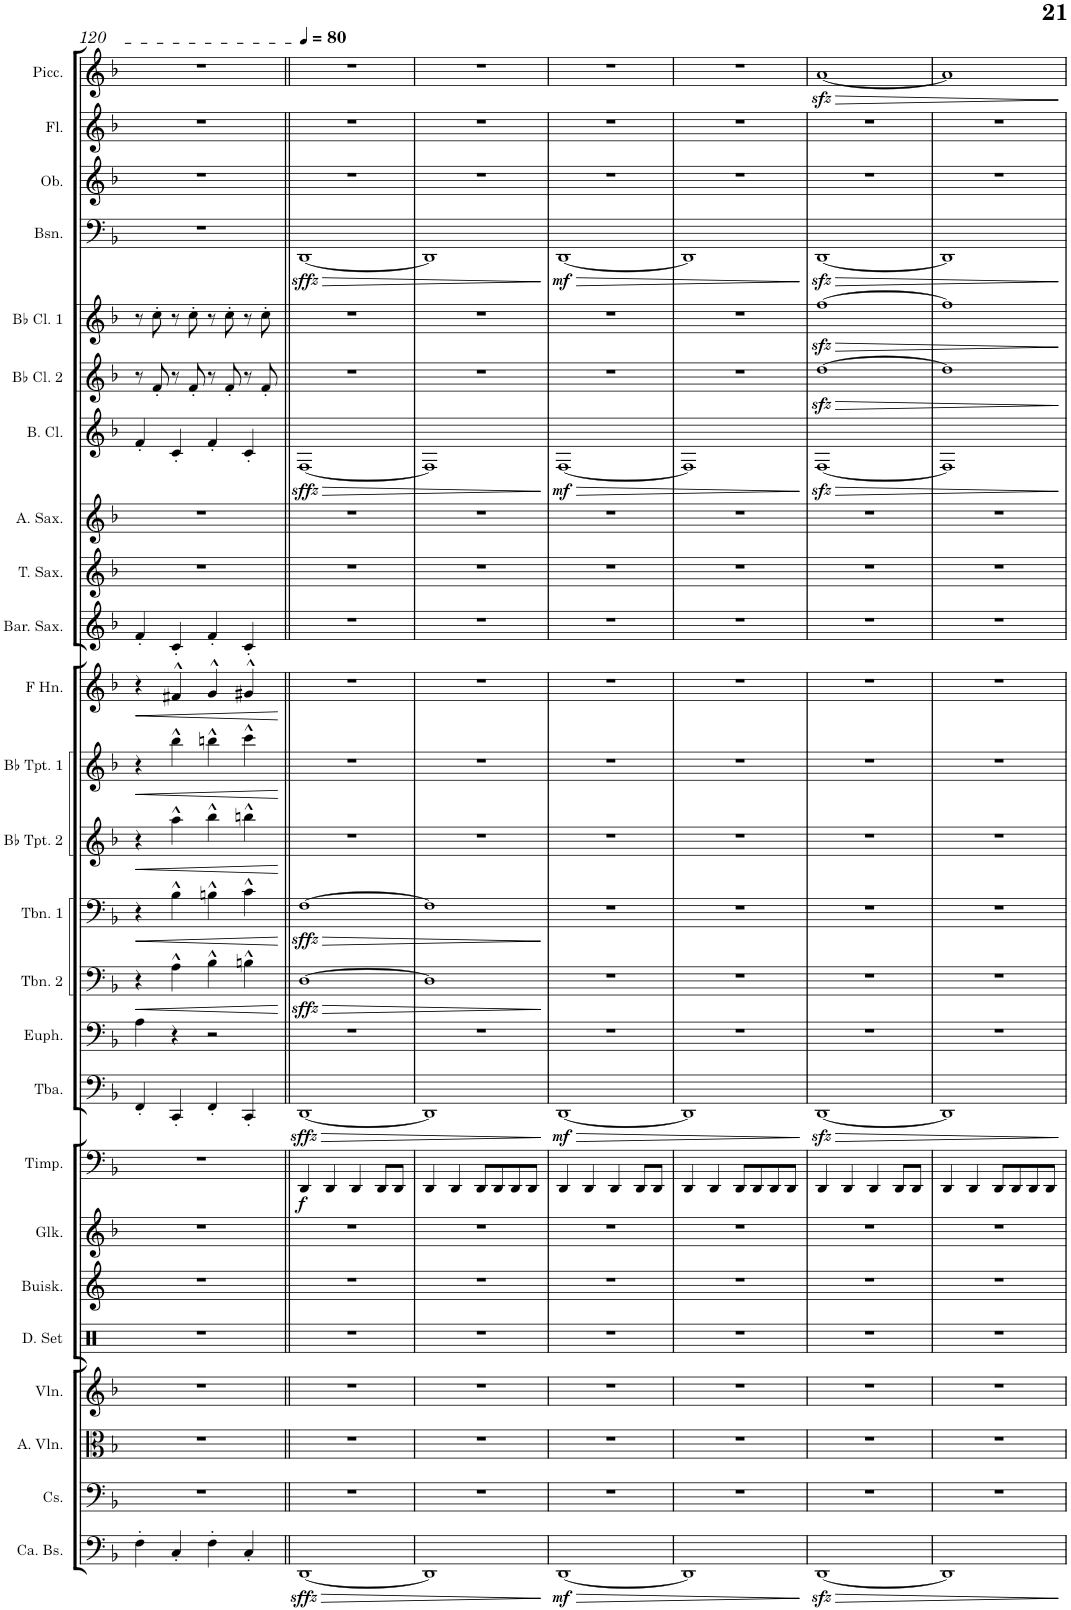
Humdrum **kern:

**kern	**dynam	**kern	**kern	**kern	**kern	**kern	**kern	**kern	**dynam	**kern	**dynam	**kern	**kern	**dynam	**kern	**dynam	**kern	**dynam	**kern	**dynam	**kern	**dynam	**kern	**kern	**kern	**kern	**dynam	**kern	**dynam	**kern	**dynam	**kern	**dynam	**kern	**kern	**kern	**dynam
*part25	*part25	*part24	*part23	*part22	*part21	*part20	*part19	*part18	*part18	*part17	*part17	*part16	*part15	*part15	*part14	*part14	*part13	*part13	*part12	*part12	*part11	*part11	*part10	*part9	*part8	*part7	*part7	*part6	*part6	*part5	*part5	*part4	*part4	*part3	*part2	*part1	*part1
*staff25	*staff25	*staff24	*staff23	*staff22	*staff21	*staff20	*staff19	*staff18	*staff18	*staff17	*staff17	*staff16	*staff15	*staff15	*staff14	*staff14	*staff13	*staff13	*staff12	*staff12	*staff11	*staff11	*staff10	*staff9	*staff8	*staff7	*staff7	*staff6	*staff6	*staff5	*staff5	*staff4	*staff4	*staff3	*staff2	*staff1	*staff1
*I"Contrabas	*	*I"Violoncellos	*I"Altviolen	*I"Violen	*I"Percussion 2	*I"Buisklokken	*I"Glockenspiel	*I"Timpani	*	*I"Tuba	*	*I"Euphonium	*I"Trombone 2	*	*I"Trombone 1	*	*I"Bb Trumpet 2	*	*I"Bb Trumpet 1	*	*I"Horn in F	*	*I"Baritone Saxophone	*I"Tenor Saxophone	*I"Alto Saxophone	*I"Bass Clarinet	*	*I"Bb Clarinet 2	*	*I"Bb Clarinet 1	*	*I"Bassoon	*	*I"Oboe	*I"Flute	*I"Piccolo	*
*I'Ca. Bs.	*	*	*I'A. Vln.	*I'Vln.	*I'Perc. 2	*I'Buisk.	*I'Glk.	*I'Timp.	*	*I'Tba.	*	*I'Euph.	*I'Tbn. 2	*	*I'Tbn. 1	*	*I'Bb Tpt. 2	*	*I'Bb Tpt. 1	*	*	*	*I'Bar. Sax.	*I'T. Sax.	*I'A. Sax.	*I'B. Cl.	*	*I'Bb Cl. 2	*	*I'Bb Cl. 1	*	*I'Bsn.	*	*I'Ob.	*I'Fl.	*I'Picc.	*
!!LO:PB:g=z
*clefF4	*	*clefF4	*clefC3	*clefG2	*clefX	*clefG2	*clefG2	*clefF4	*	*clefF4	*	*clefF4	*clefF4	*	*clefF4	*	*clefG2	*	*clefG2	*	*clefG2	*	*clefG2	*clefG2	*clefG2	*clefG2	*	*clefG2	*	*clefG2	*	*clefF4	*	*clefG2	*clefG2	*clefG2	*
*Trd7c12	*	*	*	*	*	*	*Trd-14c-24	*	*	*	*	*	*	*	*	*	*Trd1c2	*	*Trd1c2	*	*Trd4c7	*	*Trd7c12	*Trd7c12	*Trd5c9	*Trd7c12	*	*Trd1c2	*	*Trd1c2	*	*	*	*	*	*Trd-7c-12	*
*k[b-]	*	*k[b-]	*k[b-]	*k[b-]	*k[]	*k[b-]	*k[b-]	*k[b-]	*	*k[b-]	*	*k[b-]	*k[b-]	*	*k[b-]	*	*k[b-]	*	*k[b-]	*	*k[b-]	*	*k[b-]	*k[b-]	*k[b-]	*k[b-]	*	*k[b-]	*	*k[b-]	*	*k[b-]	*	*k[b-]	*k[b-]	*k[b-]	*
*M4/4	*	*M4/4	*M4/4	*M4/4	*M4/4	*M4/4	*M4/4	*M4/4	*	*M4/4	*	*M4/4	*M4/4	*	*M4/4	*	*M4/4	*	*M4/4	*	*M4/4	*	*M4/4	*M4/4	*M4/4	*M4/4	*	*M4/4	*	*M4/4	*	*M4/4	*	*M4/4	*M4/4	*M4/4	*
=120	=120	=120	=120	=120	=120	=120	=120	=120	=120	=120	=120	=120	=120	=120	=120	=120	=120	=120	=120	=120	=120	=120	=120	=120	=120	=120	=120	=120	=120	=120	=120	=120	=120	=120	=120	=120	=120
!	!	!	!	!	!	!	!	!	!	!	!	!	!	!LO:HP:b	!	!LO:HP:b	!	!LO:HP:b	!	!LO:HP:b	!	!LO:HP:b	!	!	!	!	!	!	!	!	!	!	!	!	!	!	!
4F'\	.	1r	1r	1r	1r	1r	1r	1r	.	4FF'/	.	4A\	4r	<	4r	<	4r	<	4r	<	4r	<	4f'/	1r	1r	4f'/	.	8r	.	8r	.	1r	.	1r	1r	1r	.
.	.	.	.	.	.	.	.	.	.	.	.	.	.	.	.	.	.	.	.	.	.	.	.	.	.	.	.	8f'/	.	8cc'\	.	.	.	.	.	.	.
4C'/	.	.	.	.	.	.	.	.	.	4CC'/	.	4r	4A^^\	.	4B-^^\	.	4aa^^\	.	4bb-^^\	.	4f#X^^/	.	4c'/	.	.	4c'/	.	8r	.	8r	.	.	.	.	.	.	.
.	.	.	.	.	.	.	.	.	.	.	.	.	.	.	.	.	.	.	.	.	.	.	.	.	.	.	.	8f'/	.	8cc'\	.	.	.	.	.	.	.
4F'\	.	.	.	.	.	.	.	.	.	4FF'/	.	2r	4B-^^\	.	4Bn^^\	.	4bb-^^\	.	4bbn^^\	.	4g^^/	.	4f'/	.	.	4f'/	.	8r	.	8r	.	.	.	.	.	.	.
.	.	.	.	.	.	.	.	.	.	.	.	.	.	.	.	.	.	.	.	.	.	.	.	.	.	.	.	8f'/	.	8cc'\	.	.	.	.	.	.	.
4C'/	.	.	.	.	.	.	.	.	.	4CC'/	.	.	4Bn^^\	.	4c^^\	.	4bbn^^\	.	4ccc^^\	.	4g#X^^/	.	4c'/	.	.	4c'/	.	8r	.	8r	.	.	.	.	.	.	.
.	.	.	.	.	.	.	.	.	.	.	.	.	.	.	.	.	.	.	.	.	.	.	.	.	.	.	.	8f'/	.	8cc'\	.	.	.	.	.	.	.
.	.	.	.	.	.	.	.	.	.	.	.	.	.	[	.	[	.	[	.	[	.	[	.	.	.	.	.	.	.	.	.	.	.	.	.	.	.
=121||	=121||	=121||	=121||	=121||	=121||	=121||	=121||	=121||	=121||	=121||	=121||	=121||	=121||	=121||	=121||	=121||	=121||	=121||	=121||	=121||	=121||	=121||	=121||	=121||	=121||	=121||	=121||	=121||	=121||	=121||	=121||	=121||	=121||	=121||	=121||	=121||	=121||
*	*	*	*	*	*	*	*	*	*	*	*	*	*	*	*	*	*	*	*	*	*	*	*	*	*	*	*	*	*	*	*	*	*	*	*	*MM80	*
!	!LO:HP:b	!	!	!	!	!	!	!	!	!	!LO:HP:b	!	!	!LO:HP:b	!	!LO:HP:b	!	!	!	!	!	!	!	!	!	!	!LO:HP:b	!	!	!	!	!	!LO:HP:b	!	!	!	!
!	!LO:DY:n=1:b	!	!	!	!	!	!	!	!LO:DY:b	!	!LO:DY:n=1:b	!	!	!LO:DY:n=1:b	!	!LO:DY:n=1:b	!	!	!	!	!	!	!	!	!	!	!LO:DY:n=1:b	!	!	!	!	!	!LO:DY:n=1:b	!	!	!	!
[1DD	> sffz	1r	1r	1r	1r	1r	1r	4DD/	f	[1DD	> sffz	1r	[1D	> sffz	[1F	> sffz	1r	.	1r	.	1r	.	1r	1r	1r	[1F	> sffz	1r	.	1r	.	[1DD	> sffz	1r	1r	1r	.
.	.	.	.	.	.	.	.	4DD/	.	.	.	.	.	.	.	.	.	.	.	.	.	.	.	.	.	.	.	.	.	.	.	.	.	.	.	.	.
.	.	.	.	.	.	.	.	4DD/	.	.	.	.	.	.	.	.	.	.	.	.	.	.	.	.	.	.	.	.	.	.	.	.	.	.	.	.	.
.	.	.	.	.	.	.	.	8DD/L	.	.	.	.	.	.	.	.	.	.	.	.	.	.	.	.	.	.	.	.	.	.	.	.	.	.	.	.	.
.	.	.	.	.	.	.	.	8DD/J	.	.	.	.	.	.	.	.	.	.	.	.	.	.	.	.	.	.	.	.	.	.	.	.	.	.	.	.	.
=122	=122	=122	=122	=122	=122	=122	=122	=122	=122	=122	=122	=122	=122	=122	=122	=122	=122	=122	=122	=122	=122	=122	=122	=122	=122	=122	=122	=122	=122	=122	=122	=122	=122	=122	=122	=122	=122
1DD]	.	1r	1r	1r	1r	1r	1r	4DD/	.	1DD]	.	1r	1D]	.	1F]	.	1r	.	1r	.	1r	.	1r	1r	1r	1F]	.	1r	.	1r	.	1DD]	.	1r	1r	1r	.
.	.	.	.	.	.	.	.	4DD/	.	.	.	.	.	.	.	.	.	.	.	.	.	.	.	.	.	.	.	.	.	.	.	.	.	.	.	.	.
.	.	.	.	.	.	.	.	8DD/L	.	.	.	.	.	.	.	.	.	.	.	.	.	.	.	.	.	.	.	.	.	.	.	.	.	.	.	.	.
.	.	.	.	.	.	.	.	8DD/	.	.	.	.	.	.	.	.	.	.	.	.	.	.	.	.	.	.	.	.	.	.	.	.	.	.	.	.	.
.	.	.	.	.	.	.	.	8DD/	.	.	.	.	.	.	.	.	.	.	.	.	.	.	.	.	.	.	.	.	.	.	.	.	.	.	.	.	.
.	.	.	.	.	.	.	.	8DD/J	.	.	.	.	.	.	.	.	.	.	.	.	.	.	.	.	.	.	.	.	.	.	.	.	.	.	.	.	.
.	]	.	.	.	.	.	.	.	.	.	]	.	.	]	.	]	.	.	.	.	.	.	.	.	.	.	]	.	.	.	.	.	]	.	.	.	.
=123	=123	=123	=123	=123	=123	=123	=123	=123	=123	=123	=123	=123	=123	=123	=123	=123	=123	=123	=123	=123	=123	=123	=123	=123	=123	=123	=123	=123	=123	=123	=123	=123	=123	=123	=123	=123	=123
!	!LO:HP:b	!	!	!	!	!	!	!	!	!	!LO:HP:b	!	!	!	!	!	!	!	!	!	!	!	!	!	!	!	!LO:HP:b	!	!	!	!	!	!LO:HP:b	!	!	!	!
!	!LO:DY:n=1:b	!	!	!	!	!	!	!	!	!	!LO:DY:n=1:b	!	!	!	!	!	!	!	!	!	!	!	!	!	!	!	!LO:DY:n=1:b	!	!	!	!	!	!LO:DY:n=1:b	!	!	!	!
[1DD	> mf	1r	1r	1r	1r	1r	1r	4DD/	.	[1DD	> mf	1r	1r	.	1r	.	1r	.	1r	.	1r	.	1r	1r	1r	[1F	> mf	1r	.	1r	.	[1DD	> mf	1r	1r	1r	.
.	.	.	.	.	.	.	.	4DD/	.	.	.	.	.	.	.	.	.	.	.	.	.	.	.	.	.	.	.	.	.	.	.	.	.	.	.	.	.
.	.	.	.	.	.	.	.	4DD/	.	.	.	.	.	.	.	.	.	.	.	.	.	.	.	.	.	.	.	.	.	.	.	.	.	.	.	.	.
.	.	.	.	.	.	.	.	8DD/L	.	.	.	.	.	.	.	.	.	.	.	.	.	.	.	.	.	.	.	.	.	.	.	.	.	.	.	.	.
.	.	.	.	.	.	.	.	8DD/J	.	.	.	.	.	.	.	.	.	.	.	.	.	.	.	.	.	.	.	.	.	.	.	.	.	.	.	.	.
=124	=124	=124	=124	=124	=124	=124	=124	=124	=124	=124	=124	=124	=124	=124	=124	=124	=124	=124	=124	=124	=124	=124	=124	=124	=124	=124	=124	=124	=124	=124	=124	=124	=124	=124	=124	=124	=124
1DD]	.	1r	1r	1r	1r	1r	1r	4DD/	.	1DD]	.	1r	1r	.	1r	.	1r	.	1r	.	1r	.	1r	1r	1r	1F]	.	1r	.	1r	.	1DD]	.	1r	1r	1r	.
.	.	.	.	.	.	.	.	4DD/	.	.	.	.	.	.	.	.	.	.	.	.	.	.	.	.	.	.	.	.	.	.	.	.	.	.	.	.	.
.	.	.	.	.	.	.	.	8DD/L	.	.	.	.	.	.	.	.	.	.	.	.	.	.	.	.	.	.	.	.	.	.	.	.	.	.	.	.	.
.	.	.	.	.	.	.	.	8DD/	.	.	.	.	.	.	.	.	.	.	.	.	.	.	.	.	.	.	.	.	.	.	.	.	.	.	.	.	.
.	.	.	.	.	.	.	.	8DD/	.	.	.	.	.	.	.	.	.	.	.	.	.	.	.	.	.	.	.	.	.	.	.	.	.	.	.	.	.
.	.	.	.	.	.	.	.	8DD/J	.	.	.	.	.	.	.	.	.	.	.	.	.	.	.	.	.	.	.	.	.	.	.	.	.	.	.	.	.
.	]	.	.	.	.	.	.	.	.	.	]	.	.	.	.	.	.	.	.	.	.	.	.	.	.	.	]	.	.	.	.	.	]	.	.	.	.
=125	=125	=125	=125	=125	=125	=125	=125	=125	=125	=125	=125	=125	=125	=125	=125	=125	=125	=125	=125	=125	=125	=125	=125	=125	=125	=125	=125	=125	=125	=125	=125	=125	=125	=125	=125	=125	=125
!	!LO:HP:b	!	!	!	!	!	!	!	!	!	!LO:HP:b	!	!	!	!	!	!	!	!	!	!	!	!	!	!	!	!LO:HP:b	!	!LO:HP:b	!	!LO:HP:b	!	!LO:HP:b	!	!	!	!LO:HP:b
[1DDzz<	>	1r	1r	1r	1r	1r	1r	4DD/	.	[1DDzz<	>	1r	1r	.	1r	.	1r	.	1r	.	1r	.	1r	1r	1r	[1Fzz<	>	[1ddzz<	>	[1ffzz<	>	[1DDzz<	>	1r	1r	[1azz<	>
.	.	.	.	.	.	.	.	4DD/	.	.	.	.	.	.	.	.	.	.	.	.	.	.	.	.	.	.	.	.	.	.	.	.	.	.	.	.	.
.	.	.	.	.	.	.	.	4DD/	.	.	.	.	.	.	.	.	.	.	.	.	.	.	.	.	.	.	.	.	.	.	.	.	.	.	.	.	.
.	.	.	.	.	.	.	.	8DD/L	.	.	.	.	.	.	.	.	.	.	.	.	.	.	.	.	.	.	.	.	.	.	.	.	.	.	.	.	.
.	.	.	.	.	.	.	.	8DD/J	.	.	.	.	.	.	.	.	.	.	.	.	.	.	.	.	.	.	.	.	.	.	.	.	.	.	.	.	.
=126	=126	=126	=126	=126	=126	=126	=126	=126	=126	=126	=126	=126	=126	=126	=126	=126	=126	=126	=126	=126	=126	=126	=126	=126	=126	=126	=126	=126	=126	=126	=126	=126	=126	=126	=126	=126	=126
1DD]	.	1r	1r	1r	1r	1r	1r	4DD/	.	1DD]	.	1r	1r	.	1r	.	1r	.	1r	.	1r	.	1r	1r	1r	1F]	.	1dd]	.	1ff]	.	1DD]	.	1r	1r	1a]	.
.	.	.	.	.	.	.	.	4DD/	.	.	.	.	.	.	.	.	.	.	.	.	.	.	.	.	.	.	.	.	.	.	.	.	.	.	.	.	.
.	.	.	.	.	.	.	.	8DD/L	.	.	.	.	.	.	.	.	.	.	.	.	.	.	.	.	.	.	.	.	.	.	.	.	.	.	.	.	.
.	.	.	.	.	.	.	.	8DD/	.	.	.	.	.	.	.	.	.	.	.	.	.	.	.	.	.	.	.	.	.	.	.	.	.	.	.	.	.
.	.	.	.	.	.	.	.	8DD/	.	.	.	.	.	.	.	.	.	.	.	.	.	.	.	.	.	.	.	.	.	.	.	.	.	.	.	.	.
.	.	.	.	.	.	.	.	8DD/J	.	.	.	.	.	.	.	.	.	.	.	.	.	.	.	.	.	.	.	.	.	.	.	.	.	.	.	.	.
.	]	.	.	.	.	.	.	.	.	.	]	.	.	.	.	.	.	.	.	.	.	.	.	.	.	.	]	.	]	.	]	.	]	.	.	.	]
=	=	=	=	=	=	=	=	=	=	=	=	=	=	=	=	=	=	=	=	=	=	=	=	=	=	=	=	=	=	=	=	=	=	=	=	=	=
*-	*-	*-	*-	*-	*-	*-	*-	*-	*-	*-	*-	*-	*-	*-	*-	*-	*-	*-	*-	*-	*-	*-	*-	*-	*-	*-	*-	*-	*-	*-	*-	*-	*-	*-	*-	*-	*-
